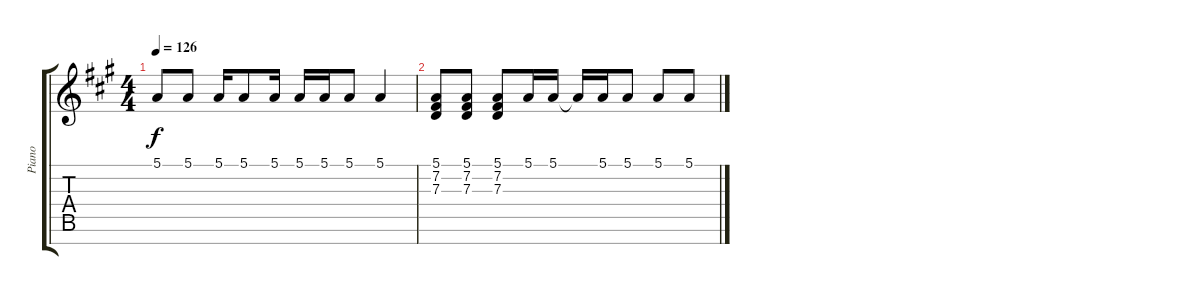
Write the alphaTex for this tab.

\track ("Piano" "Piano") {instrument brightacousticpiano}
\staff {score tabs}
\tuning (E4 B3 G3 D3 A2 E2 B1) {hide}
\ts (4 4)
\tempo 126
\clef g2
\ks a
5.1.8{dy f} 5.1.8 5.1.16 5.1.8 5.1.16 5.1.16 5.1.16 5.1.8 5.1.4 |
(5.1 7.2 7.3).8 (5.1 7.2 7.3).8 (5.1 7.2 7.3).8 5.1.16 5.1.16 5.1{t}.16 5.1.16 5.1.8 5.1.8 5.1.8
